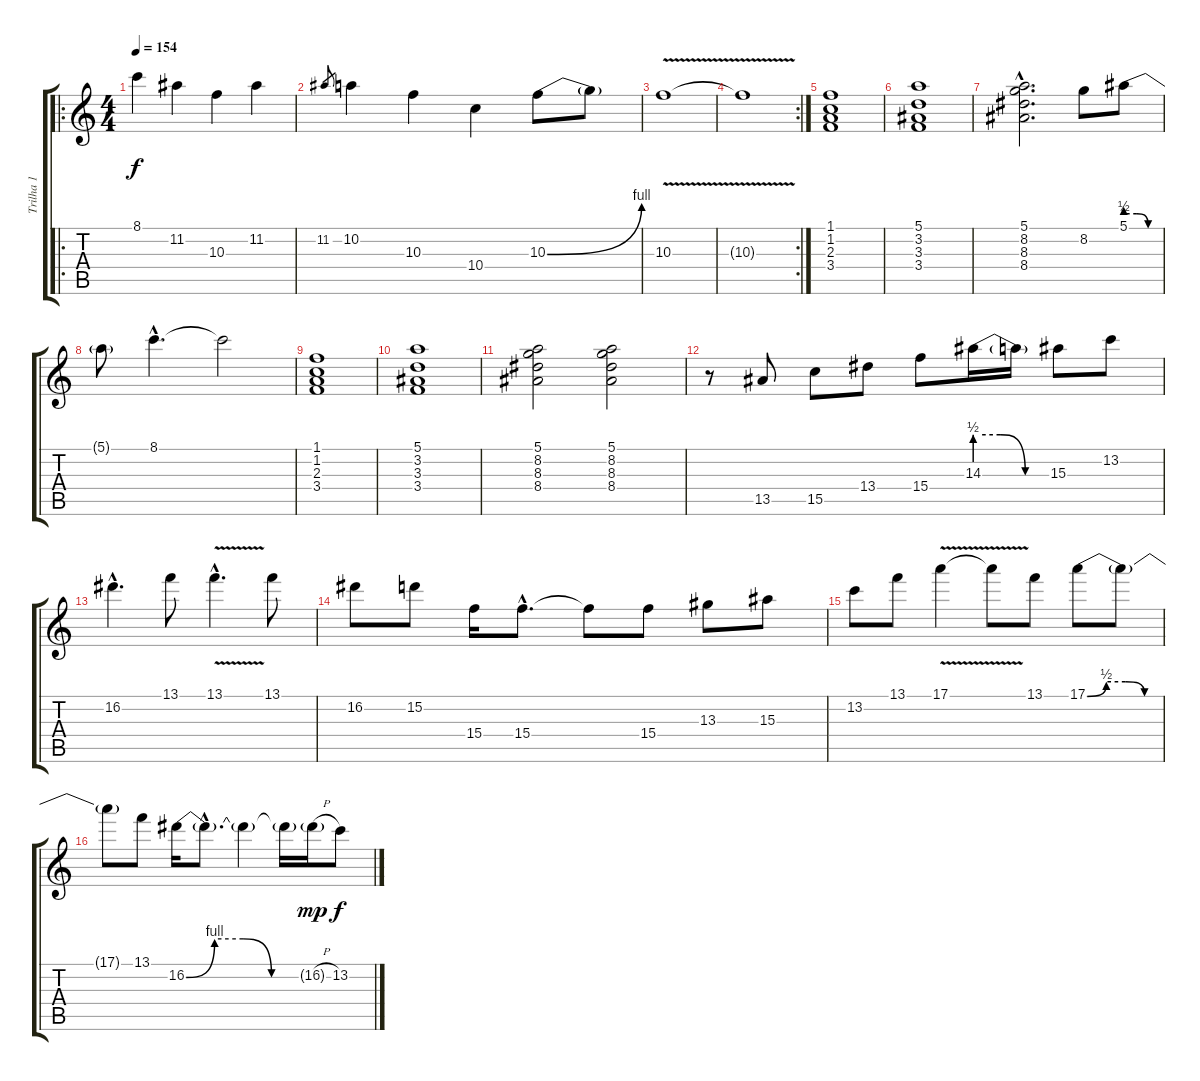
\track ("Trilha 1" "Trilha 1") {instrument electricguitarclean}
\staff {score tabs}
\tuning (E4 B3 G3 D3 A2 E2) {hide}
\ro
\ts (4 4)
\tempo 154
\clef g2
\ks c
8.1.4{dy f} 11.2.4 10.3.4 11.2.4 |
11.2.8{gr} 10.2.4 10.3.4 10.4.4 10.3{be (bend 0 0 60 4)}.8 10.3{t}.8 |
10.3{v}.1 |
\rc 2
10.3{t}.1 |
(1.1 1.2 2.3 3.4).1 |
(5.1 3.2 3.3 3.4).1 |
(5.1{hac} 8.2{hac} 8.3{hac} 8.4{hac}).2{d} 8.2.8 5.1{be (custom 0 2 20 2 40 0 60 0)}.8 |
5.1{t}.8 8.1{hac}.4{d} 8.1{t}.2 |
(1.1 1.2 2.3 3.4).1 |
(5.1 3.2 3.3 3.4).1 |
(5.1 8.2 8.3 8.4).2 (5.1 8.2 8.3 8.4).2 |
r.8{instrument overdrivenguitar} 13.5.8 15.5.8 13.4.8 15.4.8 14.3{be (custom 0 2 20 2 40 0 60 0)}.16 14.3{t}.16 15.3.8 13.2.8 |
16.2{hac}.4{d} 13.1.8 13.1{v hac}.4{d} 13.1.8 |
16.2.8 15.2.8 15.4.16 15.4{hac}.8{d} 15.4{t}.8 15.4.8 13.3.8 15.3.8 |
13.2.8 13.1.8 17.1{v}.4 17.1{t}.8 13.1.8 17.1{be (custom 0 0 15 2 30 2 45 0 60 0)}.8 17.1{t}.8 |
17.1{t}.8 13.1.8 16.2{be (custom 0 0 15 4 30 4 45 0 60 0)}.16 16.2{hac t}.8{d} 16.2{t}.4 16.2{t}.16 16.2{h g}.16{dy mp} 13.2.8{dy f}
